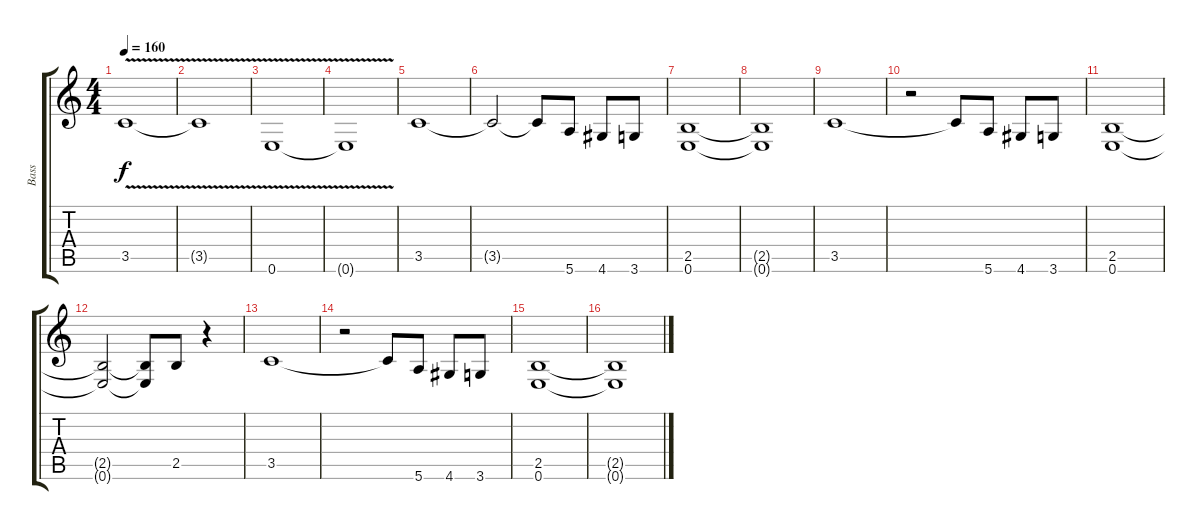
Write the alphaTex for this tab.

\track ("Bass" "Bass") {instrument electricbasspick}
\staff {score tabs}
\tuning (E4 B3 G3 D3 A2 E2) {hide}
\ts (4 4)
\tempo 160
\clef g2
\ks c
3.5{v}.1{dy f} |
3.5{t}.1 |
0.6{v}.1 |
0.6{t}.1 |
3.5.1 |
3.5{t}.2 3.5{t}.8 5.6.8 4.6.8 3.6.8 |
(2.5 0.6).1 |
(2.5{t} 0.6{t}).1 |
3.5.1 |
r.2 3.5{t}.8 5.6.8 4.6.8 3.6.8 |
(2.5 0.6).1 |
(2.5{t} 0.6{t}).2 (2.5{t} 0.6{t}).8 2.5.8 r.4 |
3.5.1 |
r.2 3.5{t}.8 5.6.8 4.6.8 3.6.8 |
(2.5 0.6).1 |
(2.5{t} 0.6{t}).1
